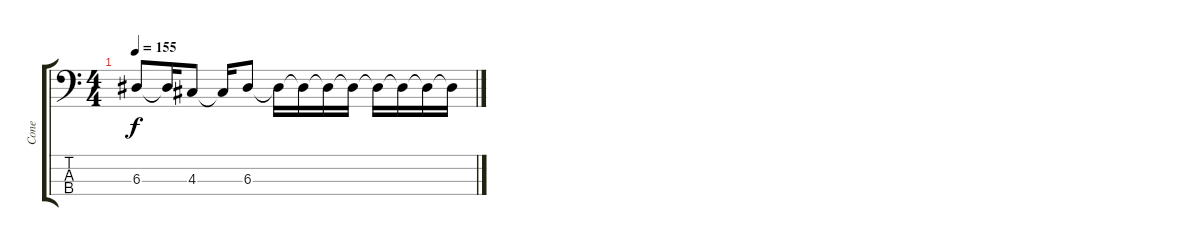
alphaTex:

\track ("Cone" "Cone") {instrument electricbasspick}
\staff {score tabs}
\tuning (G2 D2 A1 E1) {hide}
\ts (4 4)
\tempo 155
\clef f4
\ks c
6.3.8{dy f} 6.3{t}.16 4.3.8 4.3{t}.16 6.3.8 6.3{t}.16 6.3{t}.16 6.3{t}.16 6.3{t}.16 6.3{t}.16 6.3{t}.16 6.3{t}.16 6.3{t}.16
